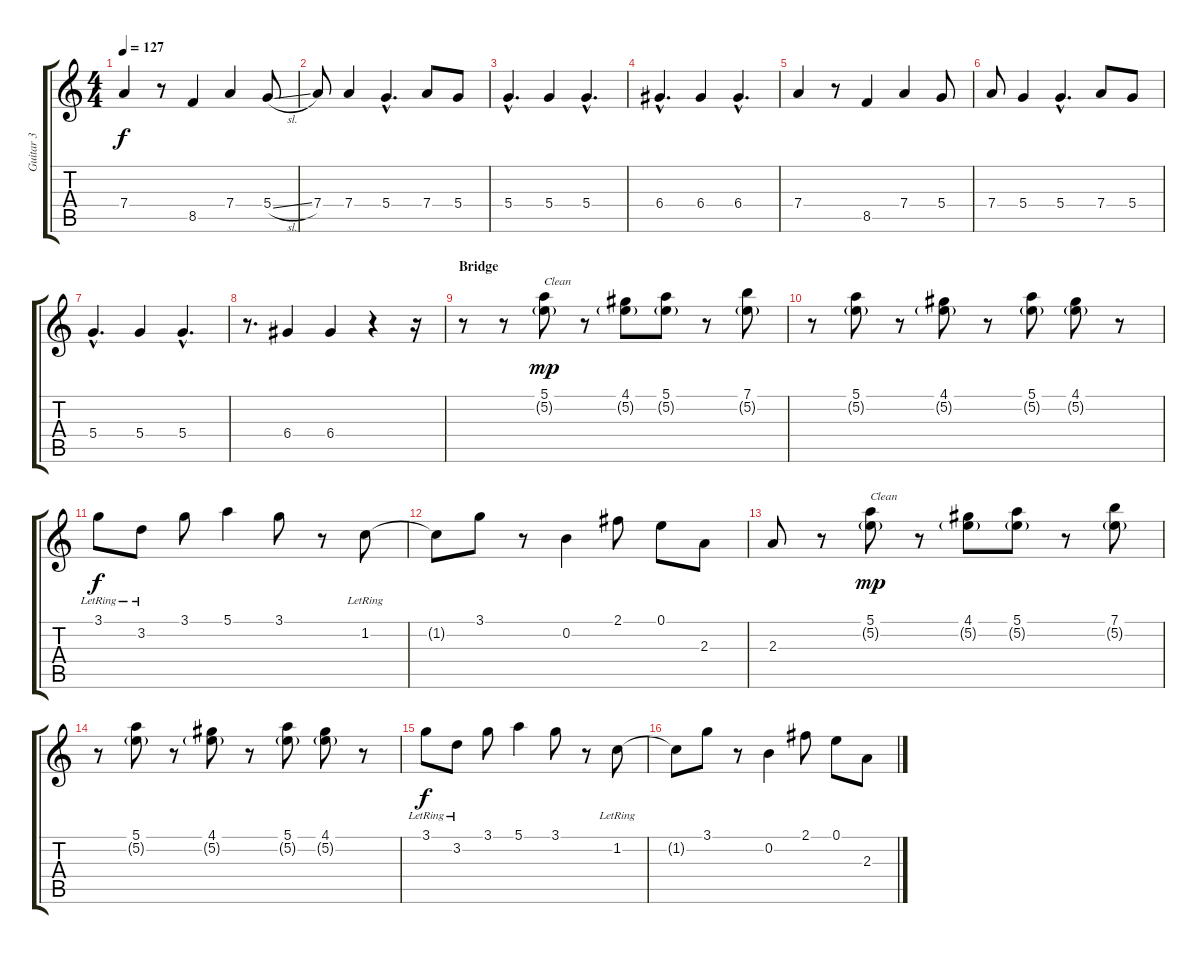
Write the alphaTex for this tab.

\track ("Guitar 3" "Guitar 3") {instrument electricguitarjazz}
\staff {score tabs}
\tuning (E4 B3 G3 D3 A2 E2) {hide}
\ts (4 4)
\tempo 127
\clef g2
\ks c
7.4.4{dy f} r.8 8.5.4 7.4.4 5.4{sl}.8 |
7.4.8 7.4.4 5.4{hac}.4{d} 7.4.8 5.4.8 |
5.4{hac}.4{d volume 11} 5.4.4 5.4{hac}.4{d} |
6.4{hac}.4{d} 6.4.4 6.4{hac}.4{d} |
7.4.4 r.8 8.5.4 7.4.4 5.4.8 |
7.4.8 5.4.4 5.4{hac}.4{d} 7.4.8 5.4.8 |
5.4{hac}.4{d volume 11} 5.4.4 5.4{hac}.4{d} |
r.8{d} 6.4.4 6.4.4 r.4 r.16 |
\section ("" "Bridge")
r.8{volume 9} r.8 (5.1 5.2{g}).8{txt "Clean" dy mp} r.8 (4.1 5.2{g}).8 (5.1 5.2{g}).8 r.8 (7.1 5.2{g}).8 |
r.8 (5.1 5.2{g}).8 r.8 (4.1 5.2{g}).8 r.8 (5.1 5.2{g}).8 (4.1 5.2{g}).8 r.8 |
3.1{lr}.8{dy f} 3.2{lr}.8 3.1.8 5.1.4 3.1.8 r.8 1.2{lr}.8 |
1.2{t}.8 3.1.8 r.8 0.2.4 2.1.8 0.1.8 2.3.8 |
2.3.8 r.8 (5.1 5.2{g}).8{txt "Clean" dy mp} r.8 (4.1 5.2{g}).8 (5.1 5.2{g}).8 r.8 (7.1 5.2{g}).8 |
r.8 (5.1 5.2{g}).8 r.8 (4.1 5.2{g}).8 r.8 (5.1 5.2{g}).8 (4.1 5.2{g}).8 r.8 |
3.1{lr}.8{dy f} 3.2{lr}.8 3.1.8 5.1.4 3.1.8 r.8 1.2{lr}.8 |
1.2{t}.8 3.1.8 r.8 0.2.4 2.1.8 0.1.8 2.3.8
